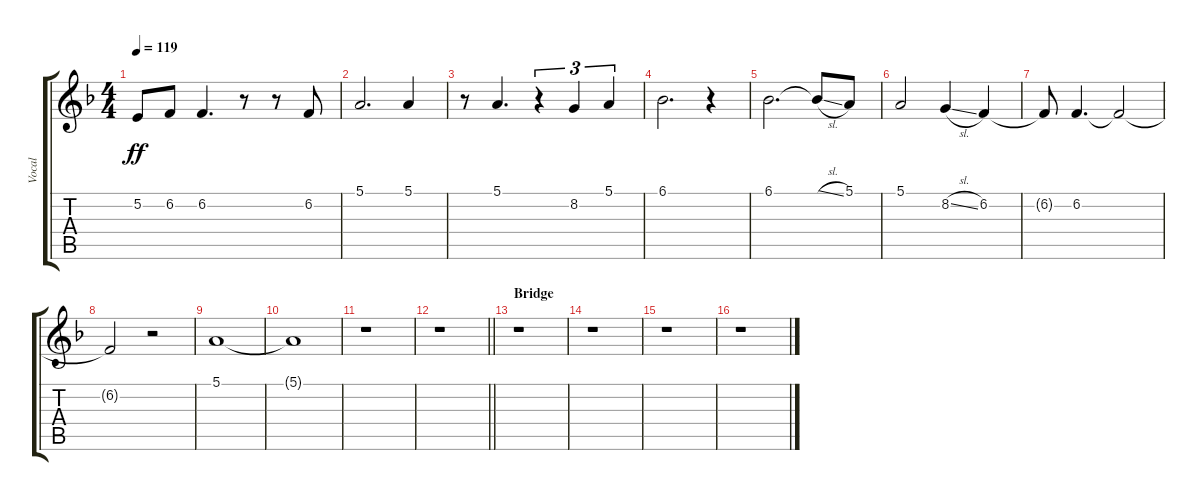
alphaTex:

\track ("Vocal" "Vocal") {instrument tenorsax}
\staff {score tabs}
\tuning (E4 B3 G3 D3 A2 E2) {hide}
\ts (4 4)
\tempo 119
\clef g2
\ks dminor
5.2{t}.8{dy ff} 6.2.8 6.2.4{d} r.8 r.8 6.2.8 |
5.1.2{d} 5.1.4 |
r.8 5.1.4{d} r.4{tu (3 2)} 8.2.4{tu (3 2)} 5.1.4{tu (3 2)} |
6.1.2{d} r.4 |
6.1.2{d} 6.1{sl t}.8 5.1.8 |
5.1.2 8.2{sl}.4 6.2.4 |
6.2{t}.8 6.2.4{d} 6.2{t}.2 |
6.2{t}.2 r.2 |
5.1.1 |
5.1{t}.1 |
r.1 |
\barLineRight lightlight
r.1 |
\section ("" "Bridge")
r.1 |
r.1 |
r.1 |
r.1
